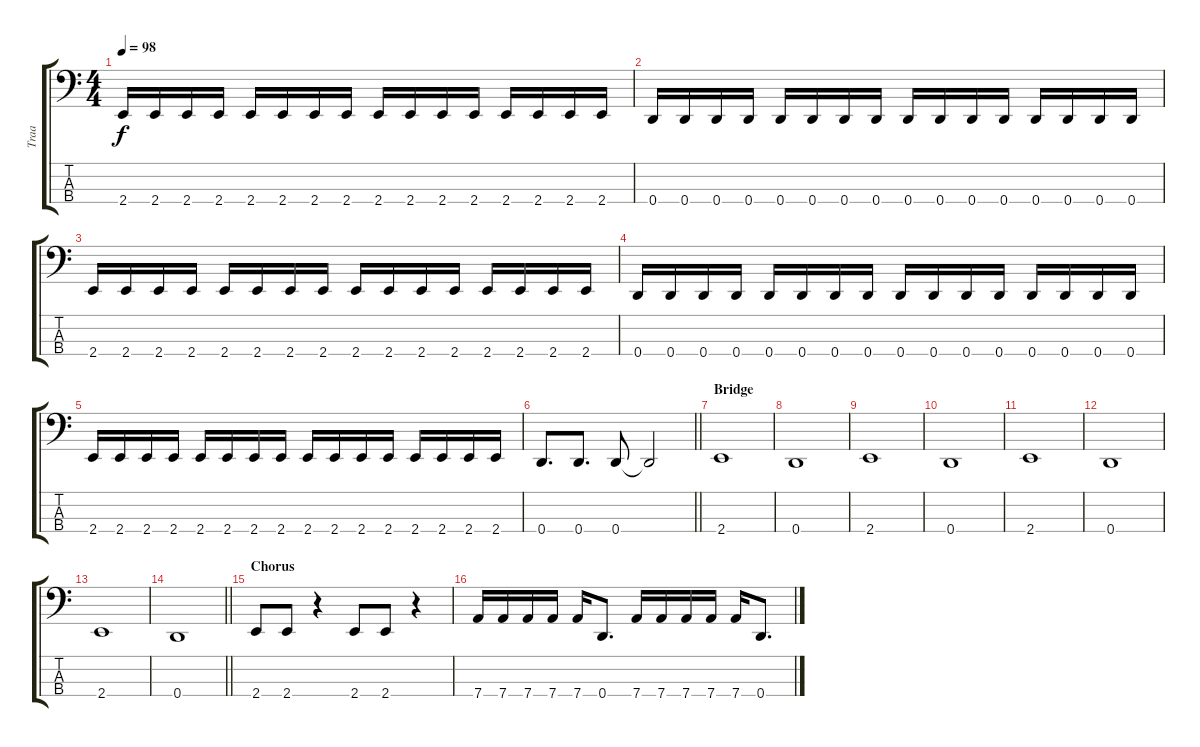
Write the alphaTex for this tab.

\track ("Traa" "Traa") {instrument electricbassfinger}
\staff {score tabs}
\tuning (G2 D2 A1 D1) {hide}
\ts (4 4)
\tempo 98
\clef f4
\ks c
2.4.16{dy f} 2.4.16 2.4.16 2.4.16 2.4.16 2.4.16 2.4.16 2.4.16 2.4.16 2.4.16 2.4.16 2.4.16 2.4.16 2.4.16 2.4.16 2.4.16 |
0.4.16 0.4.16 0.4.16 0.4.16 0.4.16 0.4.16 0.4.16 0.4.16 0.4.16 0.4.16 0.4.16 0.4.16 0.4.16 0.4.16 0.4.16 0.4.16 |
2.4.16 2.4.16 2.4.16 2.4.16 2.4.16 2.4.16 2.4.16 2.4.16 2.4.16 2.4.16 2.4.16 2.4.16 2.4.16 2.4.16 2.4.16 2.4.16 |
0.4.16 0.4.16 0.4.16 0.4.16 0.4.16 0.4.16 0.4.16 0.4.16 0.4.16 0.4.16 0.4.16 0.4.16 0.4.16 0.4.16 0.4.16 0.4.16 |
2.4.16 2.4.16 2.4.16 2.4.16 2.4.16 2.4.16 2.4.16 2.4.16 2.4.16 2.4.16 2.4.16 2.4.16 2.4.16 2.4.16 2.4.16 2.4.16 |
\barLineRight lightlight
0.4.8{d} 0.4.8{d} 0.4.8 0.4{t}.2 |
\section ("" "Bridge")
2.4.1 |
0.4.1 |
2.4.1 |
0.4.1 |
2.4.1 |
0.4.1 |
2.4.1 |
\barLineRight lightlight
0.4.1 |
\section ("" "Chorus")
2.4.8 2.4.8 r.4 2.4.8 2.4.8 r.4 |
7.4.16 7.4.16 7.4.16 7.4.16 7.4.16 0.4.8{d} 7.4.16 7.4.16 7.4.16 7.4.16 7.4.16 0.4.8{d}
